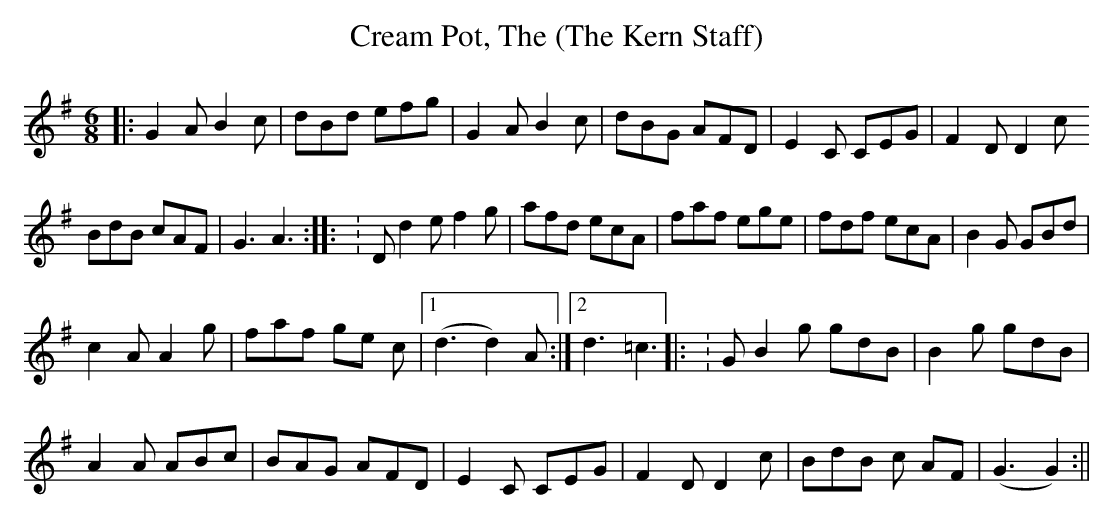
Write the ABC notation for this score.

X:1
T:Cream Pot, The (The Kern Staff)
M:6/8
L:1/8
K:G
||:G2 A B2 c | dBd efg | G2 A B2 c | dBG AFD | E2 C CEG | F2 D D2 c!
BdB  cAF | G3 A3 :||:K:D d2 e f2 g | afd ecA | faf ege | fdf ecA | B2
G GBd |! c2 A A2 g | faf ge c |1(d3 d2) A :|2 d3 =c3 ||: K:G B2 g gdB
| B2 g gdB |! A2 A ABc | BAG AFD | E2 C CEG | F2 D D2 c | BdB c AF |
(G3 G2) :||
